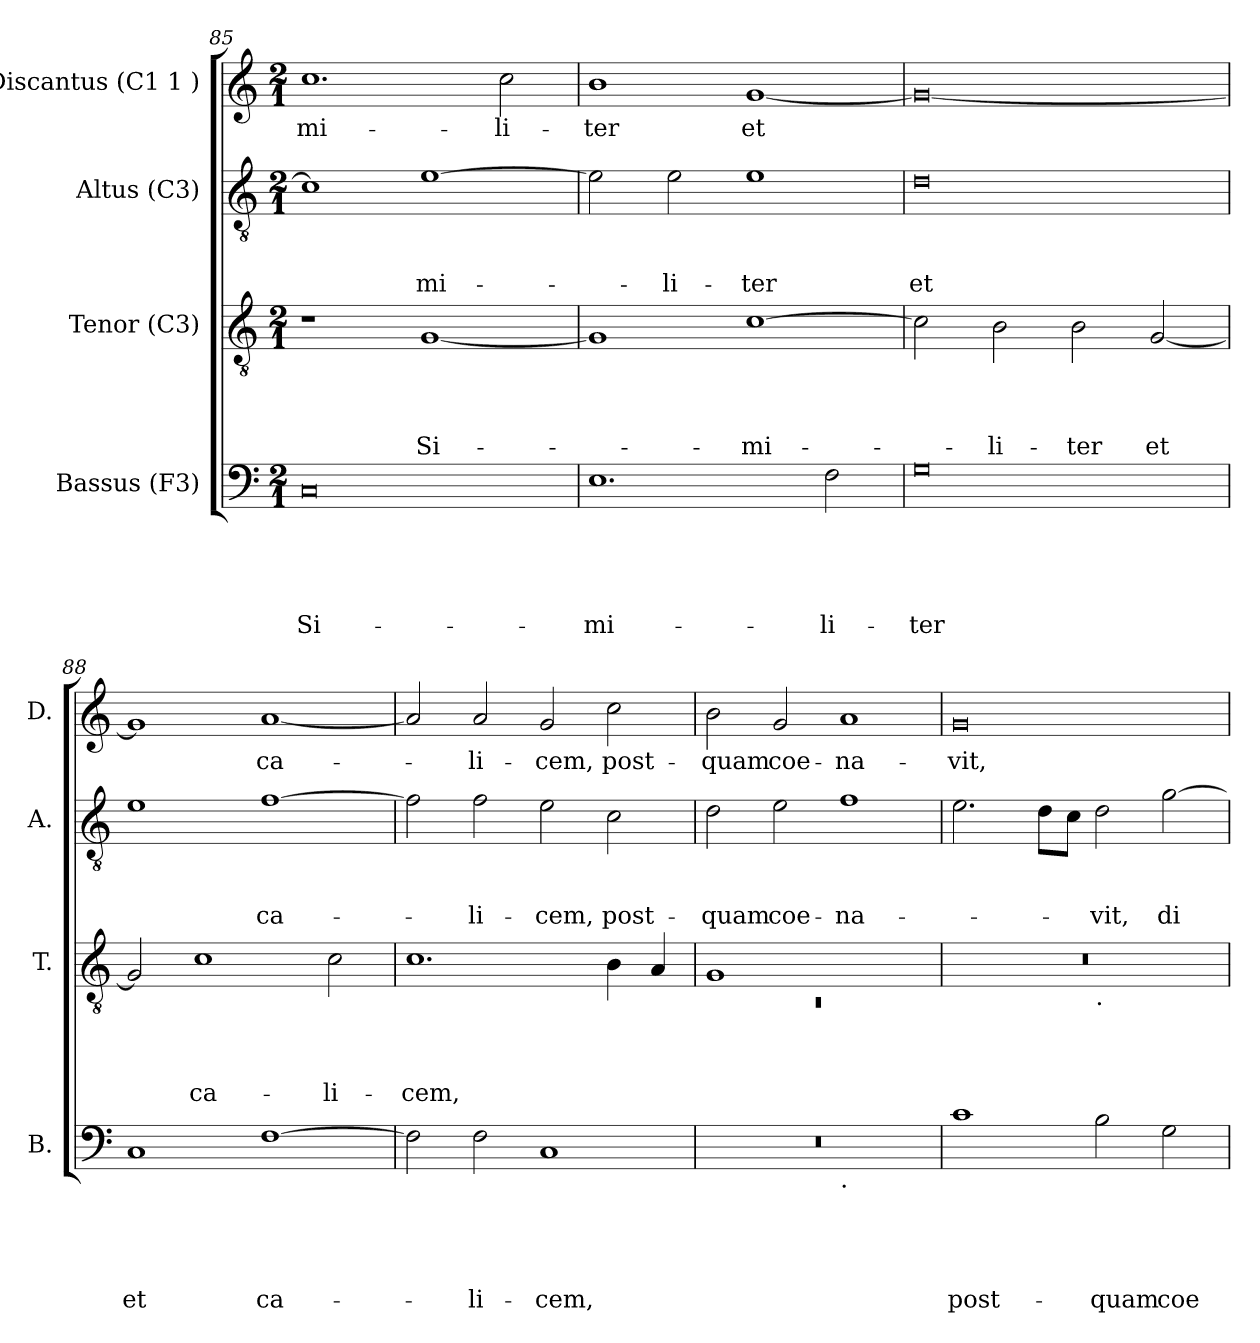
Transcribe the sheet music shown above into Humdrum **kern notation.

**kern	**text	**text	**text	**text	**text	**kern	**text	**text	**text	**text	**kern	**text	**text	**text	**kern	**text
*part4	*part4	*part4	*part4	*part4	*part4	*part3	*part3	*part3	*part3	*part3	*part2	*part2	*part2	*part2	*part1	*part1
*staff4	*staff4	*staff4	*staff4	*staff4	*staff4	*staff3	*staff3	*staff3	*staff3	*staff3	*staff2	*staff2	*staff2	*staff2	*staff1	*staff1
*I"Bassus (F3)	*	*	*	*	*	*I"Tenor (C3)	*	*	*	*	*I"Altus (C3)	*	*	*	*I"Discantus (C1 1 )	*
*I'B.	*	*	*	*	*	*I'T.	*	*	*	*	*I'A.	*	*	*	*I'D.	*
*clefF4	*	*	*	*	*	*clefGv2	*	*	*	*	*clefGv2	*	*	*	*clefG2	*
*k[]	*	*	*	*	*	*k[]	*	*	*	*	*k[]	*	*	*	*k[]	*
*C:	*	*	*	*	*	*C:	*	*	*	*	*C:	*	*	*	*C:	*
*M2/1	*	*	*	*	*	*M2/1	*	*	*	*	*M2/1	*	*	*	*M2/1	*
=85	=85	=85	=85	=85	=85	=85	=85	=85	=85	=85	=85	=85	=85	=85	=85	=85
!	!	!	!	!	!LO:LY:b:rj	!	!	!	!	!	!	!	!	!	!	!LO:LY:b
0C	.	.	.	.	Si-	1r	.	.	.	.	1c]	.	.	.	1.cc	-mi-
!	!	!	!	!	!	!	!	!	!	!LO:LY:b	!	!	!	!LO:LY:b	!	!
.	.	.	.	.	.	[<1G	.	.	.	Si-	[>1e	.	.	-mi-	.	.
!	!	!	!	!	!	!	!	!	!	!	!	!	!	!	!	!LO:LY:b
.	.	.	.	.	.	.	.	.	.	.	.	.	.	.	2cc\	-li-
=86	=86	=86	=86	=86	=86	=86	=86	=86	=86	=86	=86	=86	=86	=86	=86	=86
!	!	!	!	!	!LO:LY:b	!	!	!	!	!	!	!	!	!	!	!LO:LY:b
1.E	.	.	.	.	-mi-	1G]	.	.	.	.	2e\]	.	.	.	1b	-ter
!	!	!	!	!	!	!	!	!	!	!	!	!	!	!LO:LY:b	!	!
.	.	.	.	.	.	.	.	.	.	.	2e\	.	.	-li-	.	.
!	!	!	!	!	!	!	!	!	!	!LO:LY:b	!	!	!	!LO:LY:b	!	!LO:LY:b
.	.	.	.	.	.	[>1c	.	.	.	-mi-	1e	.	.	-ter	[<1g	et
!	!	!	!	!	!LO:LY:b	!	!	!	!	!	!	!	!	!	!	!
2F\	.	.	.	.	-li-	.	.	.	.	.	.	.	.	.	.	.
=87	=87	=87	=87	=87	=87	=87	=87	=87	=87	=87	=87	=87	=87	=87	=87	=87
!	!	!	!	!	!LO:LY:b:rj	!	!	!	!	!	!	!	!	!LO:LY:b:rj	!	!
0G	.	.	.	.	-ter	2c\]	.	.	.	.	0d	.	.	et	0g_	.
!	!	!	!	!	!	!	!	!	!	!LO:LY:b	!	!	!	!	!	!
.	.	.	.	.	.	2B\	.	.	.	-li-	.	.	.	.	.	.
!	!	!	!	!	!	!	!	!	!	!LO:LY:b	!	!	!	!	!	!
.	.	.	.	.	.	2B\	.	.	.	-ter	.	.	.	.	.	.
!	!	!	!	!	!	!	!	!	!	!LO:LY:b	!	!	!	!	!	!
.	.	.	.	.	.	[<2G/	.	.	.	et	.	.	.	.	.	.
!!LO:LB:g=z
=88	=88	=88	=88	=88	=88	=88	=88	=88	=88	=88	=88	=88	=88	=88	=88	=88
!	!	!	!	!	!LO:LY:b	!	!	!	!	!	!	!	!	!	!	!
1C	.	.	.	.	et	2G/]	.	.	.	.	1e	.	.	.	1g]	.
!	!	!	!	!	!	!	!	!	!	!LO:LY:b	!	!	!	!	!	!
.	.	.	.	.	.	1c	.	.	.	ca-	.	.	.	.	.	.
!	!	!	!	!	!LO:LY:b	!	!	!	!	!	!	!	!	!LO:LY:b	!	!LO:LY:b
[>1F	.	.	.	.	ca-	.	.	.	.	.	[>1f	.	.	ca-	[<1a	ca-
!	!	!	!	!	!	!	!	!	!	!LO:LY:b	!	!	!	!	!	!
.	.	.	.	.	.	2c\	.	.	.	-li-	.	.	.	.	.	.
=89	=89	=89	=89	=89	=89	=89	=89	=89	=89	=89	=89	=89	=89	=89	=89	=89
!	!	!	!	!	!	!	!	!	!	!LO:LY:b	!	!	!	!	!	!
2F\]	.	.	.	.	.	1.c	.	.	.	-cem,	2f\]	.	.	.	2a/]	.
!	!	!	!	!	!LO:LY:b	!	!	!	!	!	!	!	!	!LO:LY:b	!	!LO:LY:b
2F\	.	.	.	.	-li-	.	.	.	.	.	2f\	.	.	-li-	2a/	-li-
!	!	!	!	!	!LO:LY:b	!	!	!	!	!	!	!	!	!LO:LY:b	!	!LO:LY:b
1C	.	.	.	.	-cem,	.	.	.	.	.	2e\	.	.	-cem,	2g/	-cem,
!	!	!	!	!	!	!	!	!	!	!	!	!	!	!LO:LY:b	!	!LO:LY:b
.	.	.	.	.	.	4B\	.	.	.	.	2c\	.	.	post-	2cc\	post-
.	.	.	.	.	.	4A/	.	.	.	.	.	.	.	.	.	.
=90	=90	=90	=90	=90	=90	=90	=90	=90	=90	=90	=90	=90	=90	=90	=90	=90
*	*	*	*	*	*	*^	*	*	*	*	*	*	*	*	*	*
!	!	!	!	!	!	!	!LO:N:vis=1	!	!	!	!	!	!	!	!LO:LY:b	!	!LO:LY:b
*^	*	*	*	*	*	*	*	*	*	*	*	*	*	*	*	*	*
0r	1ryy	.	.	.	.	.	1G	0rC	.	.	.	.	2d\	.	.	-quam	2b\	-quam
!	!	!	!	!	!	!	!	!	!	!	!	!	!	!	!	!LO:LY:b	!	!LO:LY:b
.	.	.	.	.	.	.	.	.	.	.	.	.	2e\	.	.	coe-	2g/	coe-
!	!LO:TX:b:t=.	!	!	!	!	!	!	!	!	!	!	!	!	!	!	!	!	!
!	!	!	!	!	!	!	!	!	!	!	!	!	!	!	!	!LO:LY:b	!	!LO:LY:b
.	1ryy	.	.	.	.	.	1ryy	.	.	.	.	.	1f	.	.	-na-	1a	-na-
=91	=91	=91	=91	=91	=91	=91	=91	=91	=91	=91	=91	=91	=91	=91	=91	=91	=91	=91
!	!	!	!	!	!	!LO:LY:b	!	!	!	!	!	!	!	!	!	!	!	!LO:LY:b
*v	*v	*	*	*	*	*	*	*	*	*	*	*	*	*	*	*	*	*
1c	.	.	.	.	post-	0r	1ryy	.	.	.	.	2.e\	.	.	.	0g	-vit,
.	.	.	.	.	.	.	.	.	.	.	.	8d\L	.	.	.	.	.
.	.	.	.	.	.	.	.	.	.	.	.	8c\J	.	.	.	.	.
!	!	!	!	!	!	!	!LO:TX:b:t=.	!	!	!	!	!	!	!	!	!	!
!	!	!	!	!	!LO:LY:b	!	!	!	!	!	!	!	!	!	!LO:LY:b	!	!
2B\	.	.	.	.	-quam	.	1ryy	.	.	.	.	2d\	.	.	-vit,	.	.
!	!	!	!	!	!LO:LY:b	!	!	!	!	!	!	!	!	!	!LO:LY:b	!	!
2G\	.	.	.	.	coe-	.	.	.	.	.	.	[>2g\	.	.	di-	.	.
*	*	*	*	*	*	*v	*v	*	*	*	*	*	*	*	*	*	*
=	=	=	=	=	=	=	=	=	=	=	=	=	=	=	=	=
*-	*-	*-	*-	*-	*-	*-	*-	*-	*-	*-	*-	*-	*-	*-	*-	*-
